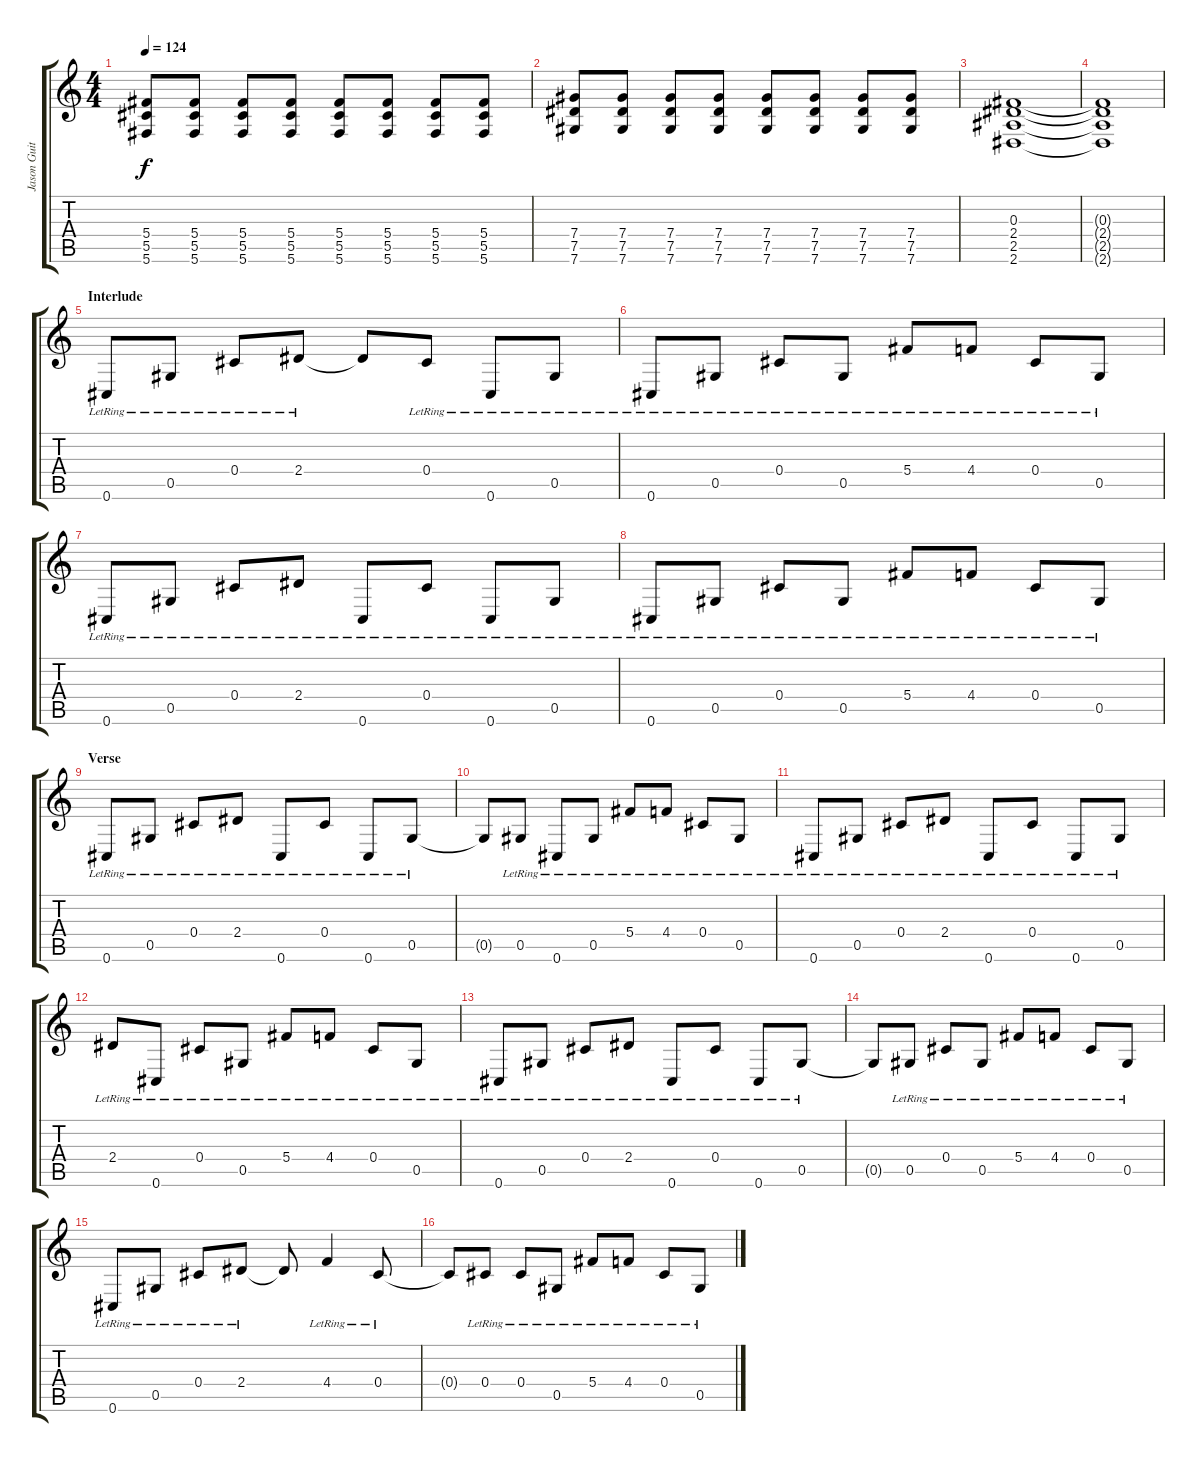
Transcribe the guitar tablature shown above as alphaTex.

\track ("Jason Guitar" "Jason Guit") {instrument electricguitarclean}
\staff {score tabs}
\tuning (Eb4 Bb3 Gb3 Db3 Ab2 Db2) {hide}
\ts (4 4)
\tempo 124
\clef g2
\ks c
(5.4 5.5 5.6).8{dy f} (5.4 5.5 5.6).8 (5.4 5.5 5.6).8 (5.4 5.5 5.6).8 (5.4 5.5 5.6).8 (5.4 5.5 5.6).8 (5.4 5.5 5.6).8 (5.4 5.5 5.6).8 |
(7.4 7.5 7.6).8 (7.4 7.5 7.6).8 (7.4 7.5 7.6).8 (7.4 7.5 7.6).8 (7.4 7.5 7.6).8 (7.4 7.5 7.6).8 (7.4 7.5 7.6).8 (7.4 7.5 7.6).8 |
(0.3 2.4 2.5 2.6).1 |
(0.3{t} 2.4{t} 2.5{t} 2.6{t}).1 |
\section ("" "Interlude")
0.6{lr}.8{volume 13 instrument electricguitarclean} 0.5{lr}.8 0.4{lr}.8 2.4{lr}.8 2.4{t}.8 0.4{lr}.8 0.6{lr}.8 0.5{lr}.8 |
0.6{lr}.8 0.5{lr}.8 0.4{lr}.8 0.5{lr}.8 5.4{lr}.8 4.4{lr}.8 0.4{lr}.8 0.5{lr}.8 |
0.6{lr}.8 0.5{lr}.8 0.4{lr}.8 2.4{lr}.8 0.6{lr}.8 0.4{lr}.8 0.6{lr}.8 0.5{lr}.8 |
0.6{lr}.8 0.5{lr}.8 0.4{lr}.8 0.5{lr}.8 5.4{lr}.8 4.4{lr}.8 0.4{lr}.8 0.5{lr}.8 |
\section ("" "Verse")
0.6{lr}.8 0.5{lr}.8 0.4{lr}.8 2.4{lr}.8 0.6{lr}.8 0.4{lr}.8 0.6{lr}.8 0.5{lr}.8 |
0.5{t}.8 0.5{lr}.8 0.6{lr}.8 0.5{lr}.8 5.4{lr}.8 4.4{lr}.8 0.4{lr}.8 0.5{lr}.8 |
0.6{lr}.8 0.5{lr}.8 0.4{lr}.8 2.4{lr}.8 0.6{lr}.8 0.4{lr}.8 0.6{lr}.8 0.5{lr}.8 |
2.4{lr}.8 0.6{lr}.8 0.4{lr}.8 0.5{lr}.8 5.4{lr}.8 4.4{lr}.8 0.4{lr}.8 0.5{lr}.8 |
0.6{lr}.8 0.5{lr}.8 0.4{lr}.8 2.4{lr}.8 0.6{lr}.8 0.4{lr}.8 0.6{lr}.8 0.5{lr}.8 |
0.5{t}.8 0.5{lr}.8 0.4{lr}.8 0.5{lr}.8 5.4{lr}.8 4.4{lr}.8 0.4{lr}.8 0.5{lr}.8 |
0.6{lr}.8 0.5{lr}.8 0.4{lr}.8 2.4{lr}.8 2.4{t}.8 4.4{lr}.4 0.4{lr}.8 |
0.4{t}.8 0.4{lr}.8 0.4{lr}.8 0.5{lr}.8 5.4{lr}.8 4.4{lr}.8 0.4{lr}.8 0.5{lr}.8
